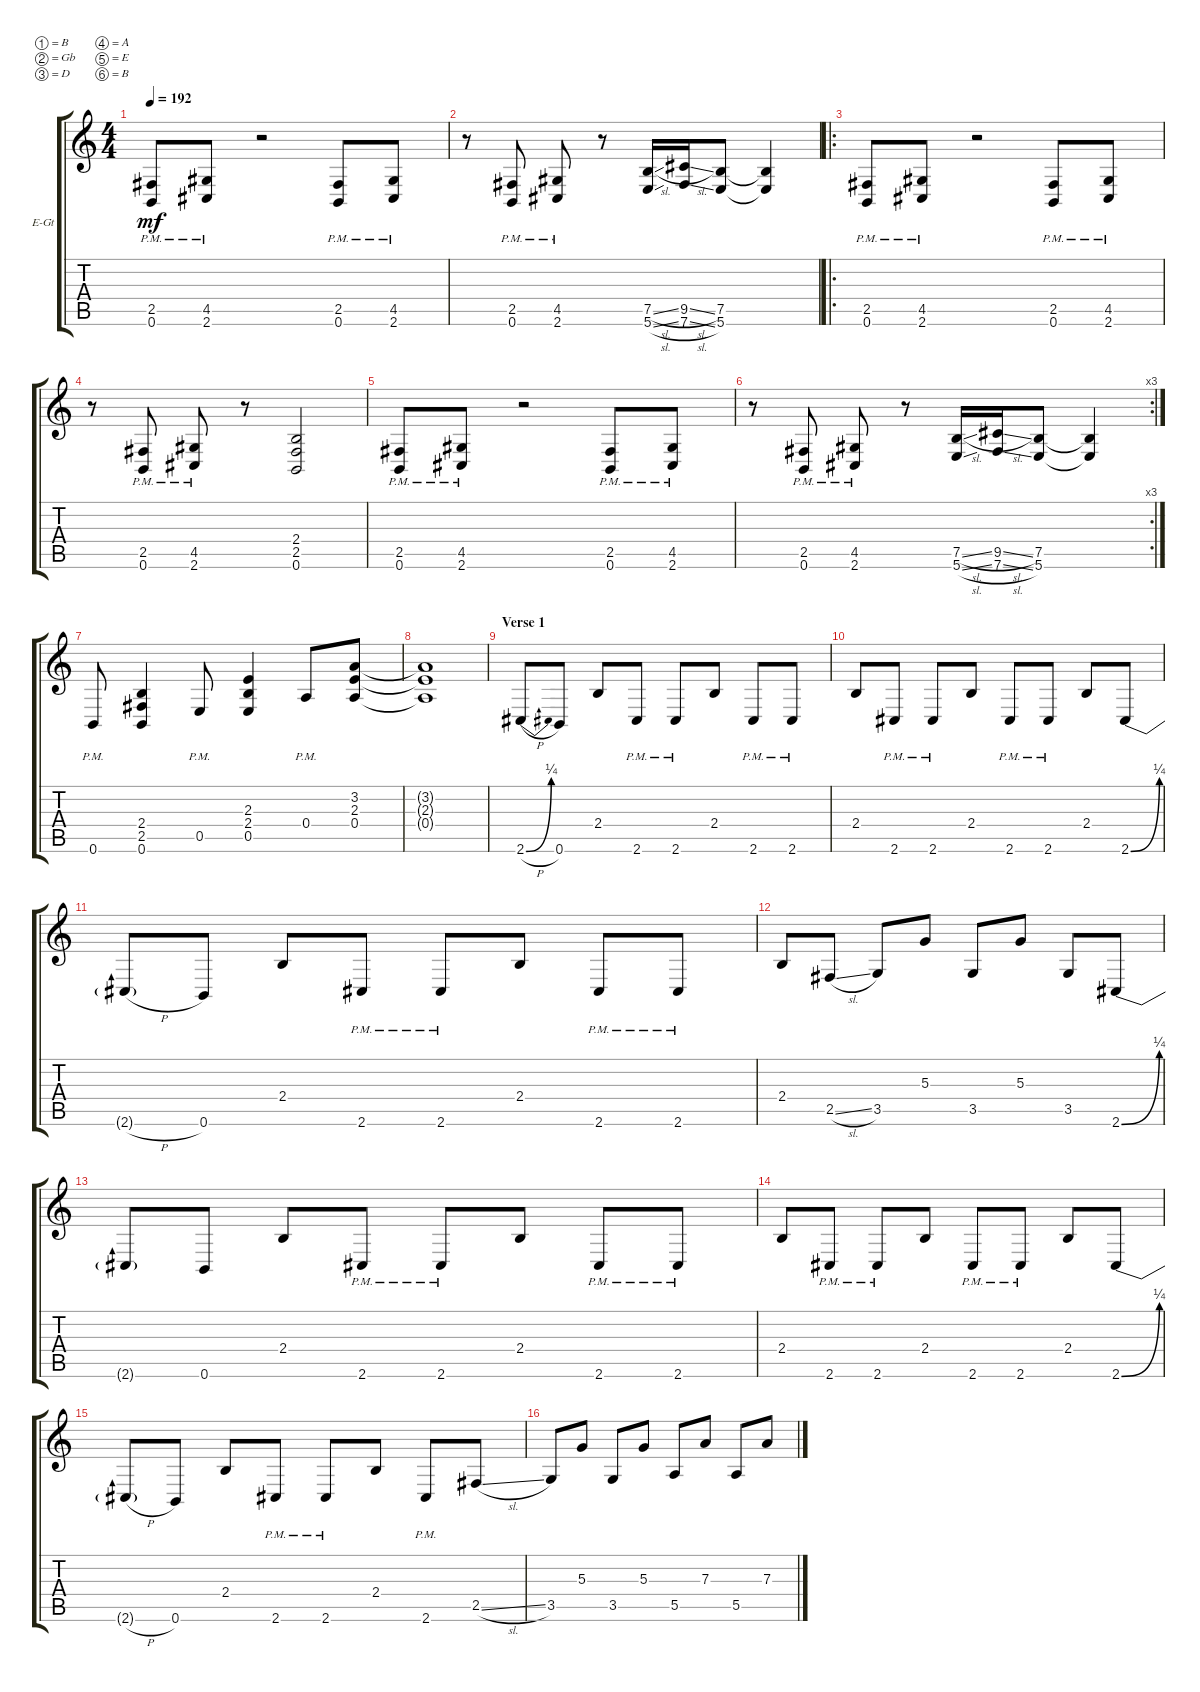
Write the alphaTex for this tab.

\bracketExtendMode groupsimilarinstruments
\firstSystemTrackNameOrientation horizontal
\otherSystemsTrackNameOrientation horizontal
\track ("Electric Guitar 1" "E-Gt") {instrument distortionguitar}
\staff {score tabs}
\tuning (B3 Gb3 D3 A2 E2 B1)
\ts (4 4)
\tempo 192
\clef g2
\ks c
(0.6{pm} 2.5{pm}).8{dy mf} (2.6{pm} 4.5{pm}).8 r.2 (0.6{pm} 2.5{pm}).8 (2.6{pm} 4.5{pm}).8 |
r.8 (0.6 2.5{pm}).8 (2.6 4.5{pm}).8 r.8 (5.6{sl} 7.5{sl}).16 (9.5{sl} 7.6{sl}).16 (7.5 5.6).8 (5.6{t} 7.5{t}).4 |
\ro
(0.6{pm} 2.5{pm}).8 (2.6{pm} 4.5{pm}).8 r.2 (0.6{pm} 2.5{pm}).8 (2.6{pm} 4.5{pm}).8 |
r.8 (0.6 2.5{pm}).8 (2.6 4.5{pm}).8 r.8 (0.6 2.5 2.4).2 |
(0.6{pm} 2.5{pm}).8 (2.6{pm} 4.5{pm}).8 r.2 (0.6{pm} 2.5{pm}).8 (2.6{pm} 4.5{pm}).8 |
\rc 3
r.8 (0.6 2.5{pm}).8 (2.6 4.5{pm}).8 r.8 (5.6{sl} 7.5{sl}).16 (9.5{sl} 7.6{sl}).16 (7.5 5.6).8 (5.6{t} 7.5{t}).4 |
0.6{pm}.8 (0.6 2.5 2.4).4 0.5{pm}.8 (0.5 2.4 2.3).4 0.4{pm}.8 (0.4 2.3 3.2).8 |
(3.2{t} 2.3{t} 0.4{t}).1 |
\section ("" "Verse 1")
2.6{be (bend 0 0 14.399999999999999 1) h}.8 0.6.8 2.4.8 2.6{pm}.8 2.6{pm}.8 2.4.8 2.6{pm}.8 2.6{pm}.8 |
2.4.8 2.6{pm}.8 2.6{pm}.8 2.4.8 2.6{pm}.8 2.6{pm}.8 2.4.8 2.6{be (bend 0 0 30.599999999999998 1)}.8 |
2.6{h t}.8 0.6.8 2.4.8 2.6{pm}.8 2.6{pm}.8 2.4.8 2.6{pm}.8 2.6{pm}.8 |
2.4.8 2.5{sl}.8 3.5.8 5.3.8 3.5.8 5.3.8 3.5.8 2.6{be (bend 0 0 30.599999999999998 1)}.8 |
2.6{t}.8 0.6.8 2.4.8 2.6{pm}.8 2.6{pm}.8 2.4.8 2.6{pm}.8 2.6{pm}.8 |
2.4.8 2.6{pm}.8 2.6{pm}.8 2.4.8 2.6{pm}.8 2.6{pm}.8 2.4.8 2.6{be (bend 0 0 30.599999999999998 1)}.8 |
2.6{h t}.8 0.6.8 2.4.8 2.6{pm}.8 2.6{pm}.8 2.4.8 2.6{pm}.8 2.5{sl}.8 |
3.5.8 5.3.8 3.5.8 5.3.8 5.5.8 7.3.8 5.5.8 7.3.8
